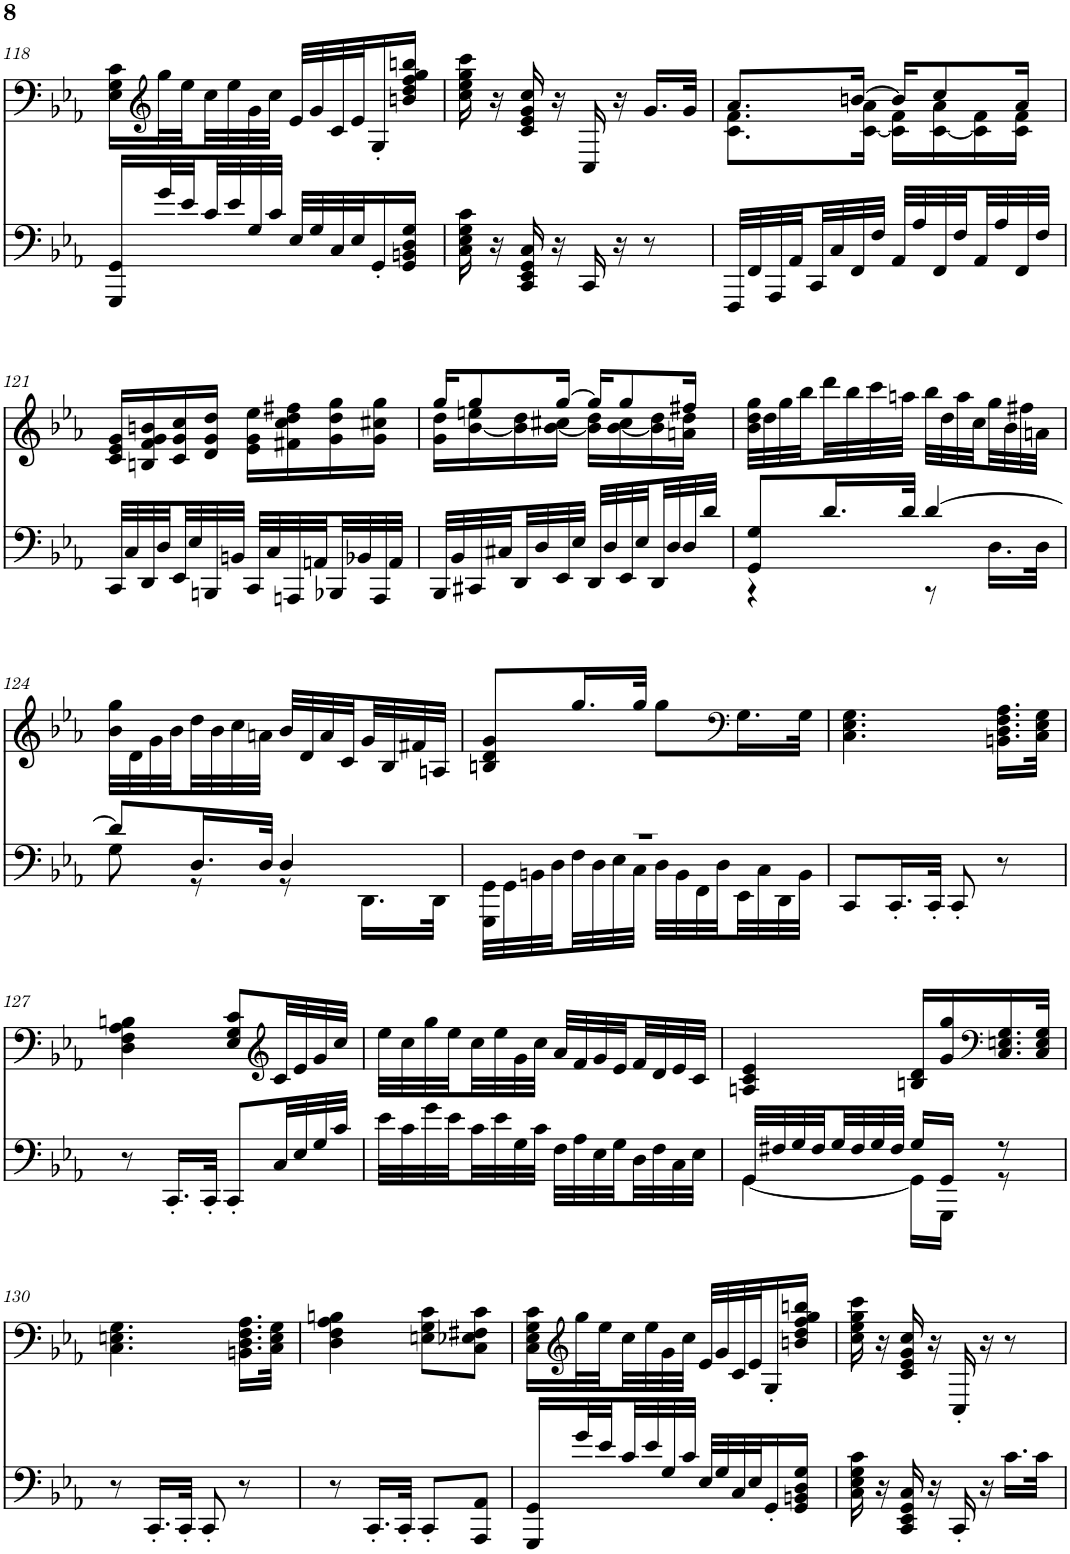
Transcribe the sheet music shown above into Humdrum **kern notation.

**kern	**kern
*part2	*part1
*staff2	*staff1
*I"Piano	*I"Piano
*I'Pno	*I'Pno
!!LO:PB:g=z
*clefF4	*clefF4
*k[b-e-a-]	*k[b-e-a-]
*M2/4	*M2/4
=118	=118
16GGG/ 16GG/LL	16E-\ 16G\ 16c\LL
*	*clefG2
32g/L	32gg\L
32e-/	32ee-\
32c/	32cc\
32e-/	32ee-\
32G/	32g\
32c/JJJ	32cc\JJJ
32E-/LLL	32e-/LLL
32G/	32g/
32C/	32c/
32E-/J	32e-/J
16GG'/	16G'/
16GG/ 16BBn/ 16D/ 16G/JJ	16bn/ 16dd/ 16ff/ 16gg/ 16bbn/JJ
=119	=119
16C\ 16E-\ 16G\ 16c\	16cc\ 16ee-\ 16gg\ 16ccc\
16r	16r
16CC/ 16EE-/ 16GG/ 16C/	16c/ 16e-/ 16g/ 16cc/
16r	16r
16CC/	16C/
16r	16r
8r	16.g/LL
.	32g/JJk
=120	=120
*	*^
32FFF/LLL	8.a-/L	8.c\ 8.f\L
32FF/	.	.
32AAA-/	.	.
32AA-/	.	.
32CC/	.	.
32C/	.	.
32FF/	[16bn/Jk	[16c\ 16a-\Jk
32F/JJJ	.	.
32AA-/LLL	16b/KL]	16c\] 16f\LL
32A-/	.	.
32FF/	8cc/	[16c\ 16a-\
32F/	.	.
32AA-/	.	16c\] 16f\
32A-/	.	.
32FF/	16a-/Jk	16c\ 16f\JJ
32F/JJJ	.	.
*	*v	*v
!!LO:LB:g=z
=121	=121
32CC/LLL	16c/ 16e-/ 16g/LL
32C/	.
32DD/	16Bn/ 16f/ 16g/ 16bn/
32D/	.
32EE-/	16c/ 16g/ 16cc/
32E-/	.
32BBBn/	16d/ 16g/ 16dd/JJ
32BBn/JJJ	.
32CC/LLL	16e-\ 16g\ 16ee-\LL
32C/	.
32AAAn/	16f#X\ 16cc\ 16dd\ 16ff#X\
32AAn/	.
32BBB-X/	16g\ 16dd\ 16gg\
32BB-X/	.
32AAA/	16g\ 16cc#X\ 16gg\JJ
32AA/JJJ	.
=122	=122
*	*^
32BBB-/LLL	16gg/KL	16g\ 16dd\LL
32BB-/	.	.
32CC#X/	8gg/	[16b-\ 16een\
32C#X/	.	.
32DD/	.	16b-\] 16dd\
32D/	.	.
32EE-/	[16gg/Jk	[16b-\ 16cc#X\JJ
32E-/JJJ	.	.
32DD/LLL	16gg/KL]	16b-\] 16dd\LL
32D/	.	.
32EE-/	8gg/	[16b-\ 16cc#\
32E-/	.	.
32DD/	.	16b-\] 16dd\
32D/	.	.
32D/	16ff#X/Jk	16an\ 16dd\JJ
32d/JJJ	.	.
*	*v	*v
=123	=123
*^	*
8GG/ 8G/L	4r	32b-\ 32dd\ 32gg\LLL
.	.	32dd\
.	.	32gg\
.	.	32bb-\
16.d/L	.	32ddd\
.	.	32bb-\
.	.	32ccc\
32d/JJk	.	32aan\JJJ
[4d/	8r	32bb-\LLL
.	.	32dd\
.	.	32aa\
.	.	32cc\
.	16.D\LL	32gg\
.	.	32b-\
.	.	32ff#X\
.	32D\JJk	32an\JJJ
!!LO:LB:g=z
=124	=124	=124
8d/L]	8G\	32b-\ 32gg\LLL
.	.	32d\
.	.	32g\
.	.	32b-\
16.D/L	8r	32dd\
.	.	32b-\
.	.	32cc\
32D/JJk	.	32an\JJJ
4D/	8r	32b-/LLL
.	.	32d/
.	.	32a/
.	.	32c/
.	16.DD\LL	32g/
.	.	32B-/
.	.	32f#X/
.	32DD\JJk	32An/JJJ
=125	=125	=125
2r	32GGG\ 32GG\LLL	8Bn/ 8d/ 8g/L
.	32GG\	.
.	32BBn\	.
.	32D\	.
.	32F\	16.gg/L
.	32D\	.
.	32E-\	.
.	32C\JJJ	32gg/JJk
.	32D\LLL	8gg\L
.	32BB\	.
.	32FF\	.
.	32D\	.
*	*	*clefF4
.	32EE-\	16.G\L
.	32C\	.
.	32DD\	.
.	32BB\JJJ	32G\JJk
*v	*v	*
=126	=126
8CC/L	4.C\ 4.E-\ 4.G\
16.CC'/L	.
32CC'/JJk	.
8CC'/	.
8r	16.BBn\ 16.D\ 16.F\ 16.A-\LL
.	32C\ 32E-\ 32G\JJk
!!LO:LB:g=z
=127	=127
8r	4D\ 4F\ 4A-\ 4Bn\
16.CC'/LL	.
32CC'/JJk	.
8CC'/L	8E-/ 8G/ 8c/L
*	*clefG2
32C/LL	32c/LL
32E-/	32e-/
32G/	32g/
32c/JJJ	32cc/JJJ
=128	=128
32e-\LLL	32ee-\LLL
32c\	32cc\
32g\	32gg\
32e-\	32ee-\
32c\	32cc\
32e-\	32ee-\
32G\	32g\
32c\JJJ	32cc\JJJ
32F\LLL	32a-/LLL
32A-\	32f/
32E-\	32g/
32G\	32e-/
32D\	32f/
32F\	32d/
32C\	32e-/
32E-\JJJ	32c/JJJ
=129	=129
*^	*
32GG/LLL	[4GG\	4An/ 4c/ 4e-/
32F#X/	.	.
32G/	.	.
32F#/	.	.
32G/	.	.
32F#/	.	.
32G/	.	.
32F#/JJJ	.	.
16G/LL	16GG\LL]	16Bn/ 16d/LL
16GG/JJ	16GGG\JJ	16g/ 16gg/
*	*	*clefF4
8r	8r	16.C/ 16.En/ 16.G/
.	.	32C/ 32E/ 32G/JJk
*v	*v	*
!!LO:LB:g=z
=130	=130
8r	4.C\ 4.En\ 4.G\
16.CC'/LL	.
32CC'/JJk	.
8CC'/	.
8r	16.BBn\ 16.D\ 16.F\ 16.A-\LL
.	32C\ 32E\ 32G\JJk
=131	=131
8r	4D\ 4F\ 4A-\ 4Bn\
16.CC'/LL	.
32CC'/JJk	.
8CC'/L	8En\ 8G\ 8c\L
8AAA-/ 8AA-/J	8C\ 8E-X\ 8F#X\ 8c\J
=132	=132
16GGG/ 16GG/LL	16C\ 16E-\ 16G\ 16c\LL
*	*clefG2
32g/L	32gg\L
32e-/	32ee-\
32c/	32cc\
32e-/	32ee-\
32G/	32g\
32c/JJJ	32cc\JJJ
32E-/LLL	32e-/LLL
32G/	32g/
32C/	32c/
32E-/J	32e-/J
16GG'/	16G'/
16GG/ 16BBn/ 16D/ 16G/JJ	16bn/ 16dd/ 16ff/ 16gg/ 16bbn/JJ
=133	=133
16C\ 16E-\ 16G\ 16c\	16cc\ 16ee-\ 16gg\ 16ccc\
16r	16r
16CC/ 16EE-/ 16GG/ 16C/	16c/ 16e-/ 16g/ 16cc/
16r	16r
16CC'/	16C'/
16r	16r
16.c\LL	8r
32c\JJk	.
=	=
*-	*-
